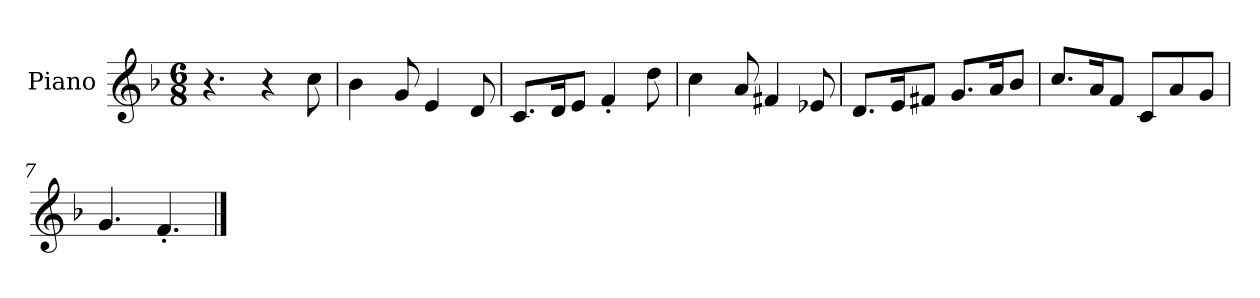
**kern
*part1
*staff1
*I"Piano
*I'Pno.
*clefG2
*k[b-]
*M6/8
*MM120
=1
4.r
4r
8cc\
=2
4b-\
8g/
4e/
8d/
=3
8.c/L
16d/K
8e/J
4f'/
8dd\
=4
4cc\
8a/
4f#X/
8e-X/
=5
8.d/L
16e/K
8f#X/J
8.g/L
16a/K
8b-/J
=6
8.cc/L
16a/K
8f/J
8c/L
8a/
8g/J
=7
4.g/
4.f'/
==
*-
